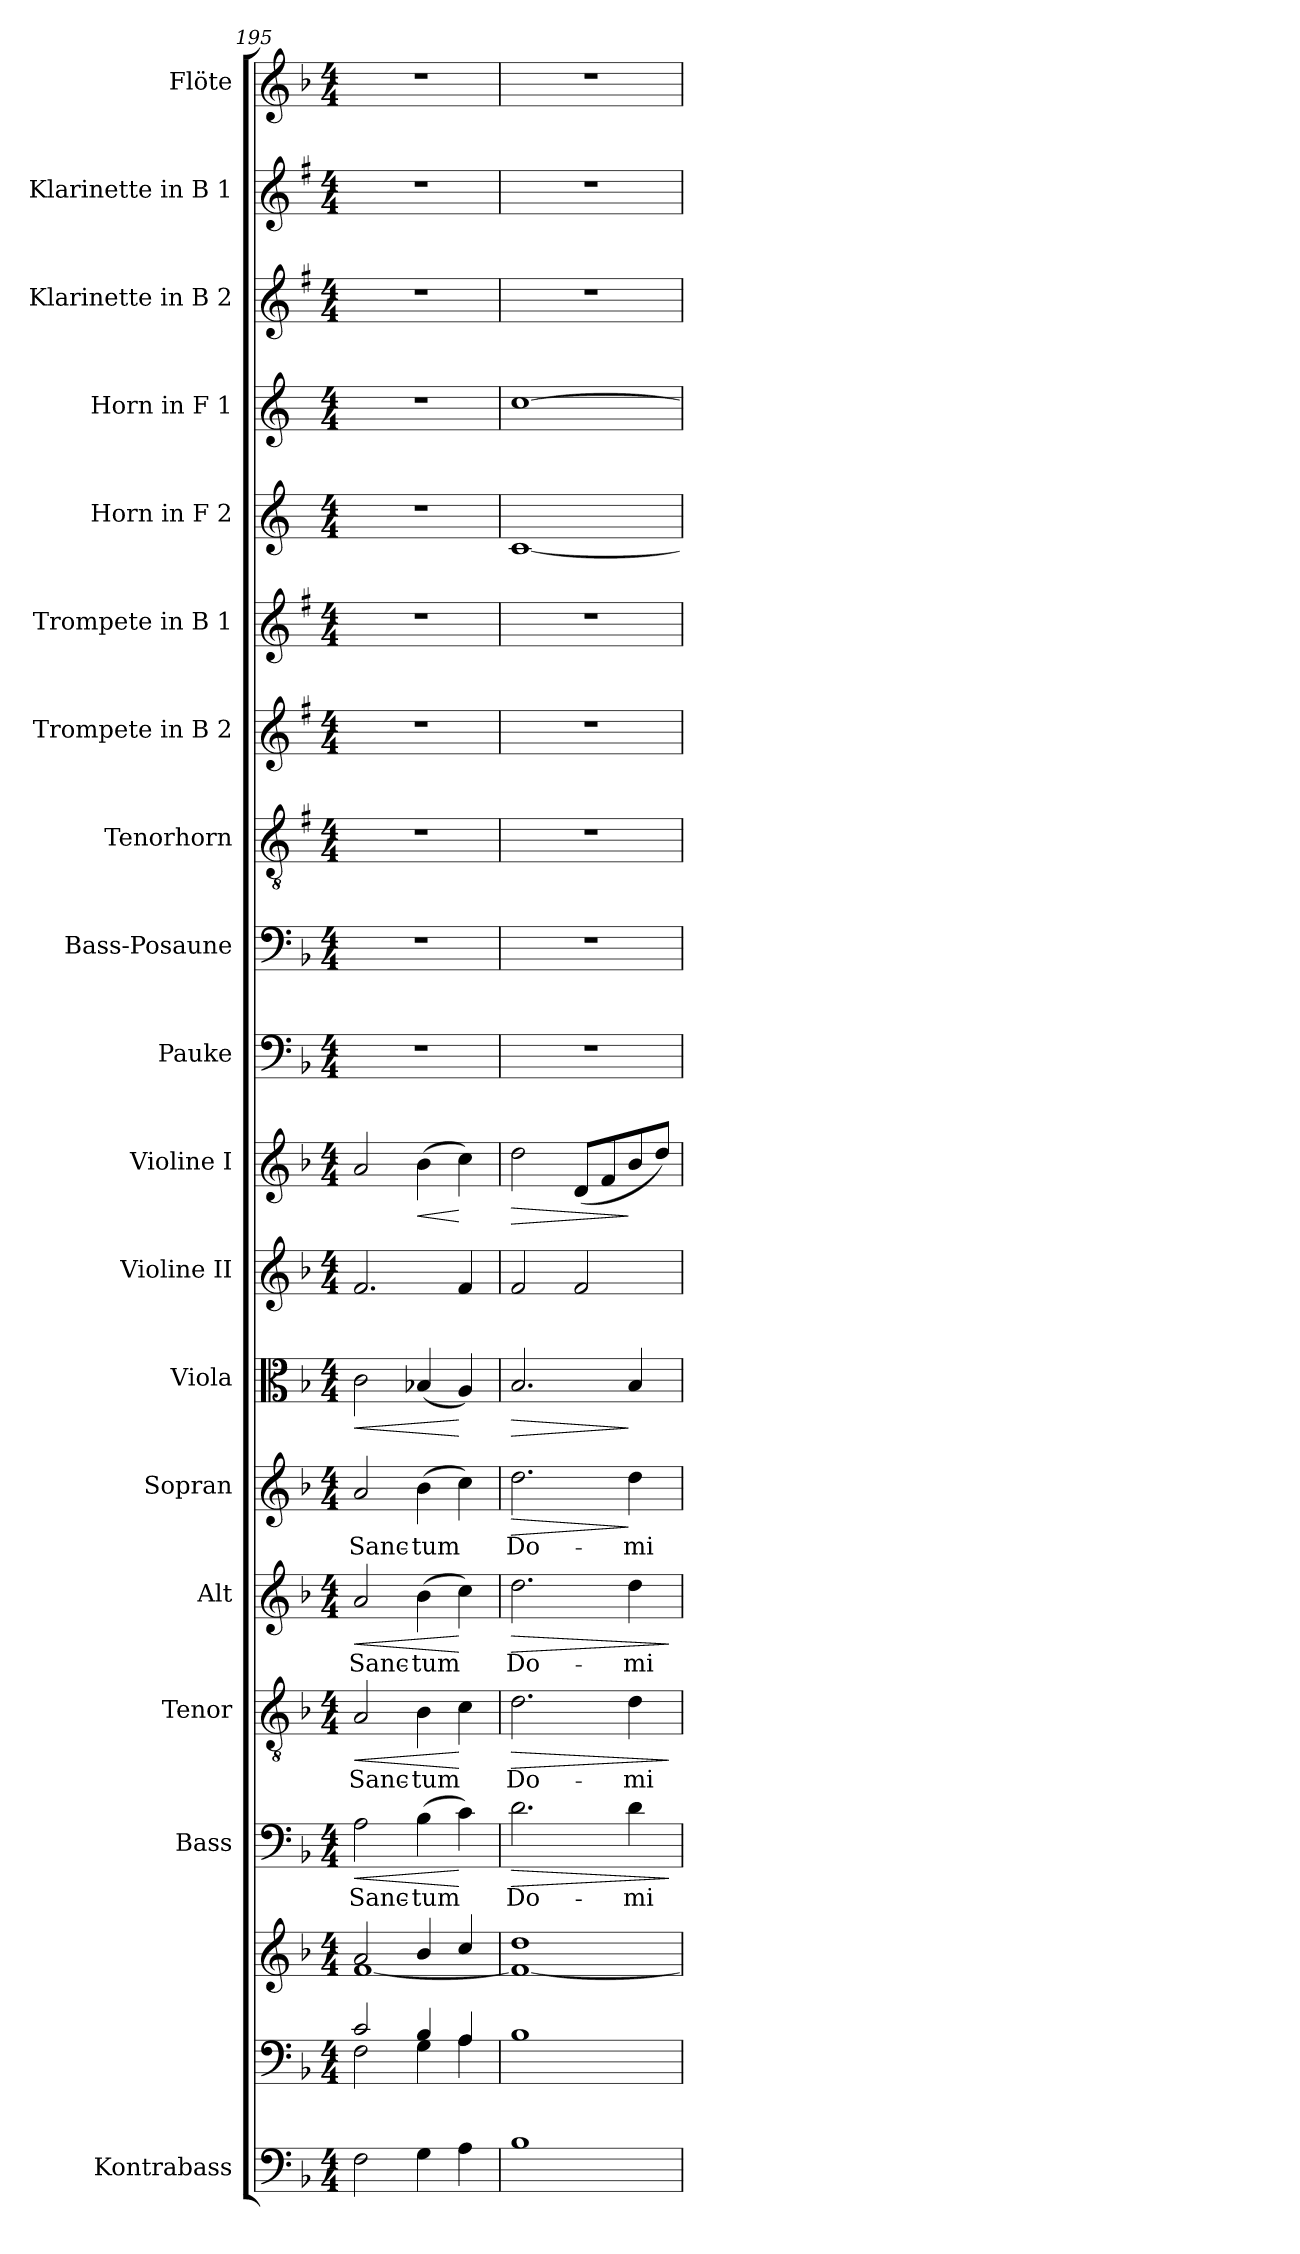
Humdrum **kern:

**kern	**kern	**kern	**kern	**text	**dynam	**kern	**text	**dynam	**kern	**text	**dynam	**kern	**text	**dynam	**kern	**dynam	**kern	**kern	**dynam	**kern	**kern	**kern	**kern	**kern	**kern	**kern	**kern	**kern	**kern
*part19	*part18	*part18	*part17	*part17	*part17	*part16	*part16	*part16	*part15	*part15	*part15	*part14	*part14	*part14	*part13	*part13	*part12	*part11	*part11	*part10	*part9	*part8	*part7	*part6	*part5	*part4	*part3	*part2	*part1
*staff20	*staff19	*staff18	*staff17	*staff17	*staff17	*staff16	*staff16	*staff16	*staff15	*staff15	*staff15	*staff14	*staff14	*staff14	*staff13	*staff13	*staff12	*staff11	*staff11	*staff10	*staff9	*staff8	*staff7	*staff6	*staff5	*staff4	*staff3	*staff2	*staff1
*I"Kontrabass	*	*	*I"Bass	*	*	*I"Tenor	*	*	*I"Alt	*	*	*I"Sopran	*	*	*I"Viola	*	*I"Violine II	*I"Violine I	*	*I"Pauke	*I"Bass-Posaune	*I"Tenorhorn	*I"Trompete in B 2	*I"Trompete in B 1	*I"Horn in F 2	*I"Horn in F 1	*I"Klarinette in B 2	*I"Klarinette in B 1	*I"Flöte
*I'Kb.	*	*	*I'B	*	*	*I'T	*	*	*I'A	*	*	*I'S	*	*	*I'Vla.	*	*I'Vl. II	*I'Vl. I	*	*I'Pk.	*I'B. Pos.	*I'T	*	*	*I'Hrn. 2	*I'Hrn. 1	*	*	*I'Fl.
!!LO:PB:g=z
*clefF4	*clefF4	*clefG2	*clefF4	*	*	*clefGv2	*	*	*clefG2	*	*	*clefG2	*	*	*clefC3	*	*clefG2	*clefG2	*	*clefF4	*clefF4	*clefGv2	*clefG2	*clefG2	*clefG2	*clefG2	*clefG2	*clefG2	*clefG2
*ITrd7c12	*	*	*	*	*	*	*	*	*	*	*	*	*	*	*	*	*	*	*	*	*	*ITrd1c2	*ITrd1c2	*ITrd1c2	*ITrd4c7	*ITrd4c7	*ITrd1c2	*ITrd1c2	*
*k[b-]	*k[b-]	*k[b-]	*k[b-]	*	*	*k[b-]	*	*	*k[b-]	*	*	*k[b-]	*	*	*k[b-]	*	*k[b-]	*k[b-]	*	*k[b-]	*k[b-]	*k[b-]	*k[b-]	*k[b-]	*k[b-]	*k[b-]	*k[b-]	*k[b-]	*k[b-]
*F:	*F:	*F:	*F:	*	*	*F:	*	*	*F:	*	*	*F:	*	*	*F:	*	*F:	*F:	*	*F:	*F:	*F:	*F:	*F:	*F:	*F:	*F:	*F:	*F:
*M4/4	*M4/4	*M4/4	*M4/4	*	*	*M4/4	*	*	*M4/4	*	*	*M4/4	*	*	*M4/4	*	*M4/4	*M4/4	*	*M4/4	*M4/4	*M4/4	*M4/4	*M4/4	*M4/4	*M4/4	*M4/4	*M4/4	*M4/4
=195	=195	=195	=195	=195	=195	=195	=195	=195	=195	=195	=195	=195	=195	=195	=195	=195	=195	=195	=195	=195	=195	=195	=195	=195	=195	=195	=195	=195	=195
*	*^	*^	*	*	*	*	*	*	*	*	*	*	*	*	*	*	*	*	*	*	*	*	*	*	*	*	*	*	*
!	!	!	!	!	!	!LO:LY:b	!LO:HP:b	!	!LO:LY:b	!LO:HP:b	!	!LO:LY:b	!LO:HP:b	!	!LO:LY:b	!	!	!LO:HP:b	!	!	!	!	!	!	!	!	!	!	!	!	!
2FF\	2c/	2F\	2a/	[<1f	2A\	Sanc-	<	2A/	Sanc-	<	2a/	Sanc-	<	2a/	Sanc-	.	2c\	<	2.f/	2a/	.	1r	1r	1r	1r	1r	1r	1r	1r	1r	1r
!	!	!	!	!	!	!LO:LY:b	!	!	!LO:LY:b	!	!	!LO:LY:b	!	!	!LO:LY:b	!	!	!	!	!	!LO:HP:b	!	!	!	!	!	!	!	!	!	!
4GG\	4B-/	4G\	4b-/	.	(>4B-\	-tum	.	4B-\	-tum	.	(>4b-\	-tum	.	(>4b-\	-tum	.	(<4B-X/	.	.	(>4b-\	<	.	.	.	.	.	.	.	.	.	.
4AA\	4A/	4A\	4cc/	.	4c\)	.	[	4c\	.	[	4cc\)	.	[	4cc\)	.	.	4A/)	[	4f/	4cc\)	[	.	.	.	.	.	.	.	.	.	.
=196	=196	=196	=196	=196	=196	=196	=196	=196	=196	=196	=196	=196	=196	=196	=196	=196	=196	=196	=196	=196	=196	=196	=196	=196	=196	=196	=196	=196	=196	=196	=196
!	!	!	!	!	!	!LO:LY:b	!LO:HP:b	!	!LO:LY:b	!LO:HP:b	!	!LO:LY:b	!LO:HP:b	!	!LO:LY:b	!LO:HP:b	!	!LO:HP:b	!	!	!LO:HP:b	!	!	!	!	!	!	!	!	!	!
*	*v	*v	*	*	*	*	*	*	*	*	*	*	*	*	*	*	*	*	*	*	*	*	*	*	*	*	*	*	*	*	*
1BB-	1B-	1dd	1f_	2.d\	Do-	>	2.d\	Do-	>	2.dd\	Do-	>	2.dd\	Do-	>	2.B-/	>	2f/	2dd\	>	1r	1r	1r	1r	1r	[1F	[1f	1r	1r	1r
.	.	.	.	.	.	.	.	.	.	.	.	.	.	.	.	.	.	2f/	(<8d/L	.	.	.	.	.	.	.	.	.	.	.
.	.	.	.	.	.	.	.	.	.	.	.	.	.	.	.	.	.	.	8f/	.	.	.	.	.	.	.	.	.	.	.
!	!	!	!	!	!LO:LY:b	!	!	!LO:LY:b	!	!	!LO:LY:b	!	!	!LO:LY:b	!	!	!	!	!	!	!	!	!	!	!	!	!	!	!	!
.	.	.	.	4d\	-mi-	.	4d\	-mi-	.	4dd\	-mi-	.	4dd\	-mi-	]	4B-/	]	.	8b-/	]	.	.	.	.	.	.	.	.	.	.
.	.	.	.	.	.	.	.	.	.	.	.	.	.	.	.	.	.	.	8dd/J)	.	.	.	.	.	.	.	.	.	.	.
*	*	*v	*v	*	*	*	*	*	*	*	*	*	*	*	*	*	*	*	*	*	*	*	*	*	*	*	*	*	*	*
.	.	.	.	.	]	.	.	]	.	.	]	.	.	.	.	.	.	.	.	.	.	.	.	.	.	.	.	.	.
=	=	=	=	=	=	=	=	=	=	=	=	=	=	=	=	=	=	=	=	=	=	=	=	=	=	=	=	=	=
*-	*-	*-	*-	*-	*-	*-	*-	*-	*-	*-	*-	*-	*-	*-	*-	*-	*-	*-	*-	*-	*-	*-	*-	*-	*-	*-	*-	*-	*-
